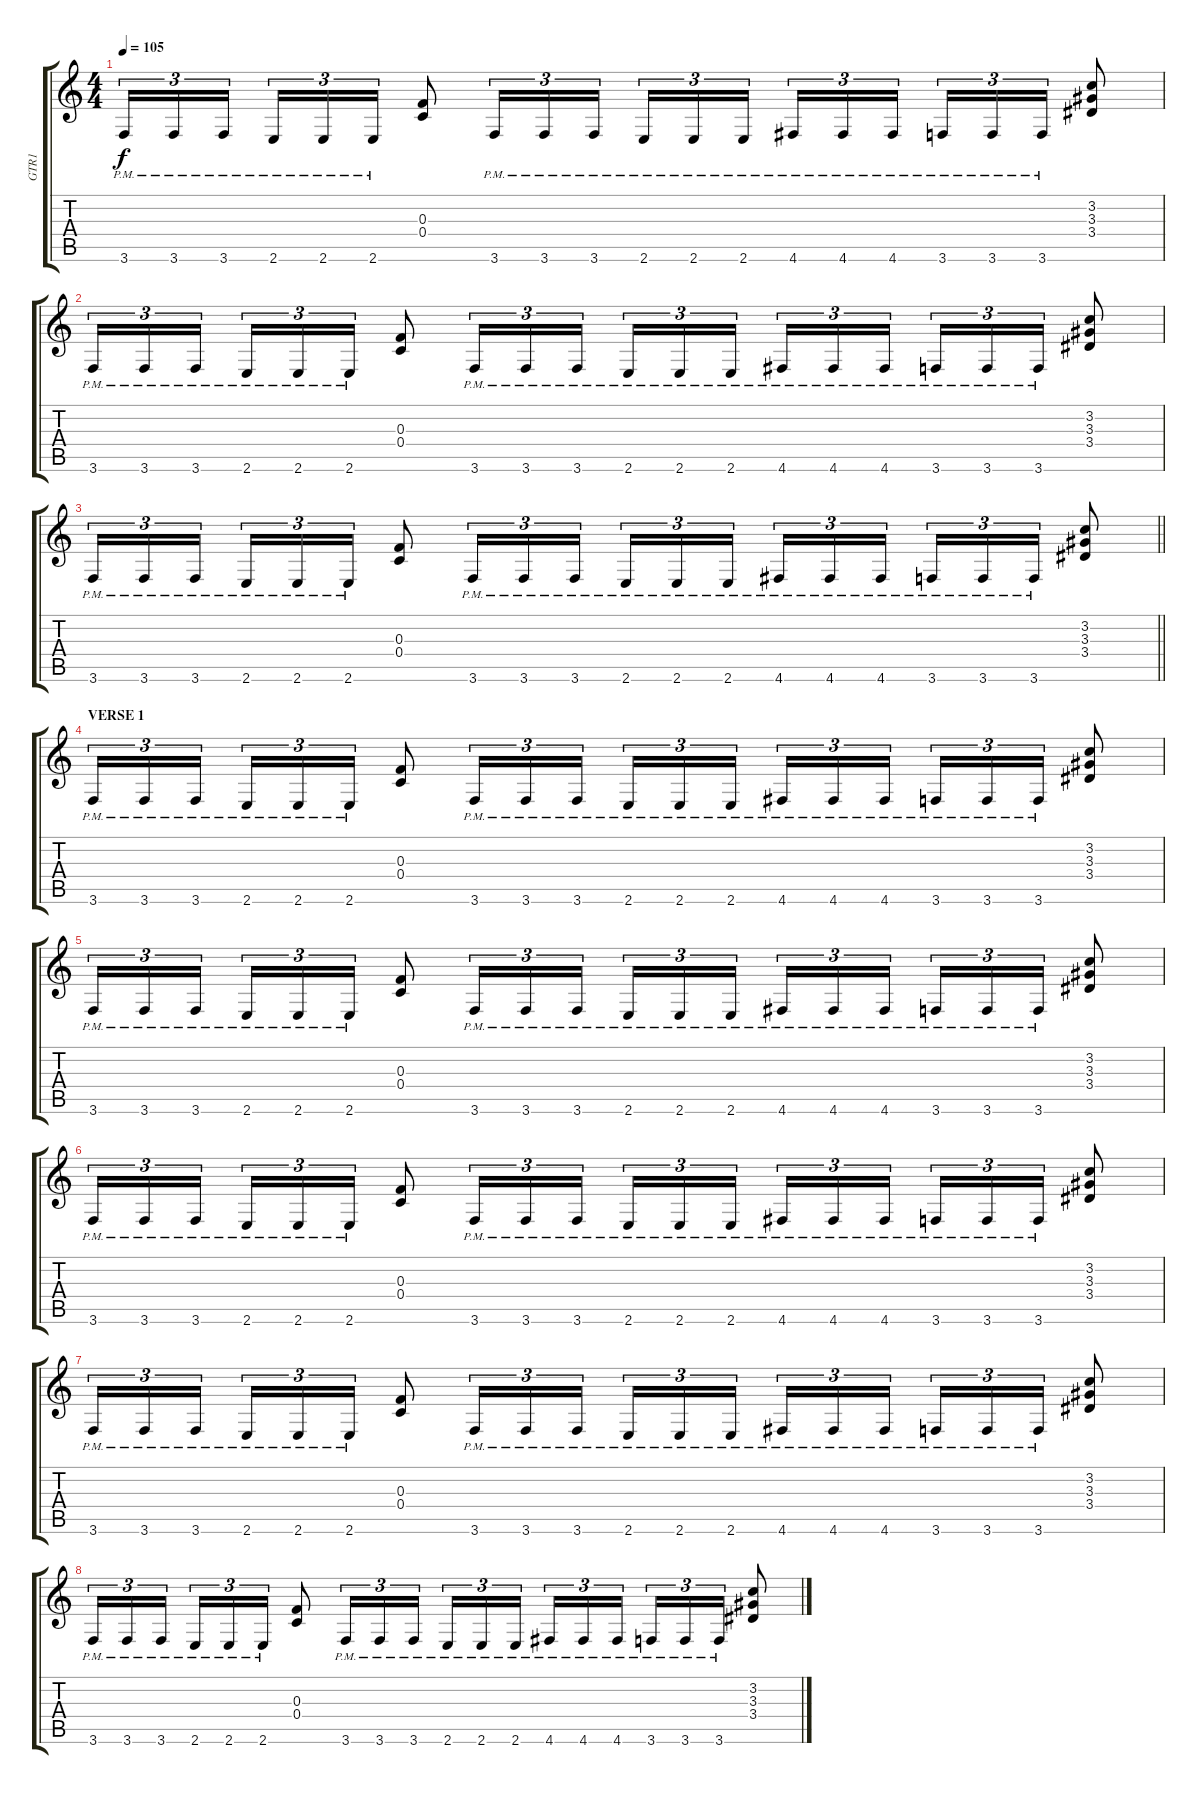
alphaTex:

\track ("GTR1" "GTR1") {instrument distortionguitar}
\staff {score tabs}
\tuning (D4 A3 F3 C3 G2 D2) {hide}
\ts (4 4)
\tempo 105
\clef g2
\ks c
3.6{pm}.16{tu (3 2) dy f} 3.6{pm}.16{tu (3 2)} 3.6{pm}.16{tu (3 2) beam splitsecondary} 2.6{pm}.16{tu (3 2)} 2.6{pm}.16{tu (3 2)} 2.6{pm}.16{tu (3 2)} (0.3 0.4).8 3.6{pm}.16{tu (3 2)} 3.6{pm}.16{tu (3 2)} 3.6{pm}.16{tu (3 2)} 2.6{pm}.16{tu (3 2)} 2.6{pm}.16{tu (3 2)} 2.6{pm}.16{tu (3 2) beam splitsecondary} 4.6{pm}.16{tu (3 2)} 4.6{pm}.16{tu (3 2)} 4.6{pm}.16{tu (3 2)} 3.6{pm}.16{tu (3 2)} 3.6{pm}.16{tu (3 2)} 3.6{pm}.16{tu (3 2)} (3.2 3.3 3.4).8 |
3.6{pm}.16{tu (3 2)} 3.6{pm}.16{tu (3 2)} 3.6{pm}.16{tu (3 2) beam splitsecondary} 2.6{pm}.16{tu (3 2)} 2.6{pm}.16{tu (3 2)} 2.6{pm}.16{tu (3 2)} (0.3 0.4).8 3.6{pm}.16{tu (3 2)} 3.6{pm}.16{tu (3 2)} 3.6{pm}.16{tu (3 2)} 2.6{pm}.16{tu (3 2)} 2.6{pm}.16{tu (3 2)} 2.6{pm}.16{tu (3 2) beam splitsecondary} 4.6{pm}.16{tu (3 2)} 4.6{pm}.16{tu (3 2)} 4.6{pm}.16{tu (3 2)} 3.6{pm}.16{tu (3 2)} 3.6{pm}.16{tu (3 2)} 3.6{pm}.16{tu (3 2)} (3.2 3.3 3.4).8 |
\barLineRight lightlight
3.6{pm}.16{tu (3 2)} 3.6{pm}.16{tu (3 2)} 3.6{pm}.16{tu (3 2) beam splitsecondary} 2.6{pm}.16{tu (3 2)} 2.6{pm}.16{tu (3 2)} 2.6{pm}.16{tu (3 2)} (0.3 0.4).8 3.6{pm}.16{tu (3 2)} 3.6{pm}.16{tu (3 2)} 3.6{pm}.16{tu (3 2)} 2.6{pm}.16{tu (3 2)} 2.6{pm}.16{tu (3 2)} 2.6{pm}.16{tu (3 2) beam splitsecondary} 4.6{pm}.16{tu (3 2)} 4.6{pm}.16{tu (3 2)} 4.6{pm}.16{tu (3 2)} 3.6{pm}.16{tu (3 2)} 3.6{pm}.16{tu (3 2)} 3.6{pm}.16{tu (3 2)} (3.2 3.3 3.4).8 |
\section ("" "VERSE 1")
3.6{pm}.16{tu (3 2)} 3.6{pm}.16{tu (3 2)} 3.6{pm}.16{tu (3 2) beam splitsecondary} 2.6{pm}.16{tu (3 2)} 2.6{pm}.16{tu (3 2)} 2.6{pm}.16{tu (3 2)} (0.3 0.4).8 3.6{pm}.16{tu (3 2)} 3.6{pm}.16{tu (3 2)} 3.6{pm}.16{tu (3 2)} 2.6{pm}.16{tu (3 2)} 2.6{pm}.16{tu (3 2)} 2.6{pm}.16{tu (3 2) beam splitsecondary} 4.6{pm}.16{tu (3 2)} 4.6{pm}.16{tu (3 2)} 4.6{pm}.16{tu (3 2)} 3.6{pm}.16{tu (3 2)} 3.6{pm}.16{tu (3 2)} 3.6{pm}.16{tu (3 2)} (3.2 3.3 3.4).8 |
3.6{pm}.16{tu (3 2)} 3.6{pm}.16{tu (3 2)} 3.6{pm}.16{tu (3 2) beam splitsecondary} 2.6{pm}.16{tu (3 2)} 2.6{pm}.16{tu (3 2)} 2.6{pm}.16{tu (3 2)} (0.3 0.4).8 3.6{pm}.16{tu (3 2)} 3.6{pm}.16{tu (3 2)} 3.6{pm}.16{tu (3 2)} 2.6{pm}.16{tu (3 2)} 2.6{pm}.16{tu (3 2)} 2.6{pm}.16{tu (3 2) beam splitsecondary} 4.6{pm}.16{tu (3 2)} 4.6{pm}.16{tu (3 2)} 4.6{pm}.16{tu (3 2)} 3.6{pm}.16{tu (3 2)} 3.6{pm}.16{tu (3 2)} 3.6{pm}.16{tu (3 2)} (3.2 3.3 3.4).8 |
3.6{pm}.16{tu (3 2)} 3.6{pm}.16{tu (3 2)} 3.6{pm}.16{tu (3 2) beam splitsecondary} 2.6{pm}.16{tu (3 2)} 2.6{pm}.16{tu (3 2)} 2.6{pm}.16{tu (3 2)} (0.3 0.4).8 3.6{pm}.16{tu (3 2)} 3.6{pm}.16{tu (3 2)} 3.6{pm}.16{tu (3 2)} 2.6{pm}.16{tu (3 2)} 2.6{pm}.16{tu (3 2)} 2.6{pm}.16{tu (3 2) beam splitsecondary} 4.6{pm}.16{tu (3 2)} 4.6{pm}.16{tu (3 2)} 4.6{pm}.16{tu (3 2)} 3.6{pm}.16{tu (3 2)} 3.6{pm}.16{tu (3 2)} 3.6{pm}.16{tu (3 2)} (3.2 3.3 3.4).8 |
3.6{pm}.16{tu (3 2)} 3.6{pm}.16{tu (3 2)} 3.6{pm}.16{tu (3 2) beam splitsecondary} 2.6{pm}.16{tu (3 2)} 2.6{pm}.16{tu (3 2)} 2.6{pm}.16{tu (3 2)} (0.3 0.4).8 3.6{pm}.16{tu (3 2)} 3.6{pm}.16{tu (3 2)} 3.6{pm}.16{tu (3 2)} 2.6{pm}.16{tu (3 2)} 2.6{pm}.16{tu (3 2)} 2.6{pm}.16{tu (3 2) beam splitsecondary} 4.6{pm}.16{tu (3 2)} 4.6{pm}.16{tu (3 2)} 4.6{pm}.16{tu (3 2)} 3.6{pm}.16{tu (3 2)} 3.6{pm}.16{tu (3 2)} 3.6{pm}.16{tu (3 2)} (3.2 3.3 3.4).8 |
3.6{pm}.16{tu (3 2)} 3.6{pm}.16{tu (3 2)} 3.6{pm}.16{tu (3 2) beam splitsecondary} 2.6{pm}.16{tu (3 2)} 2.6{pm}.16{tu (3 2)} 2.6{pm}.16{tu (3 2)} (0.3 0.4).8 3.6{pm}.16{tu (3 2)} 3.6{pm}.16{tu (3 2)} 3.6{pm}.16{tu (3 2)} 2.6{pm}.16{tu (3 2)} 2.6{pm}.16{tu (3 2)} 2.6{pm}.16{tu (3 2) beam splitsecondary} 4.6{pm}.16{tu (3 2)} 4.6{pm}.16{tu (3 2)} 4.6{pm}.16{tu (3 2)} 3.6{pm}.16{tu (3 2)} 3.6{pm}.16{tu (3 2)} 3.6{pm}.16{tu (3 2)} (3.2 3.3 3.4).8
